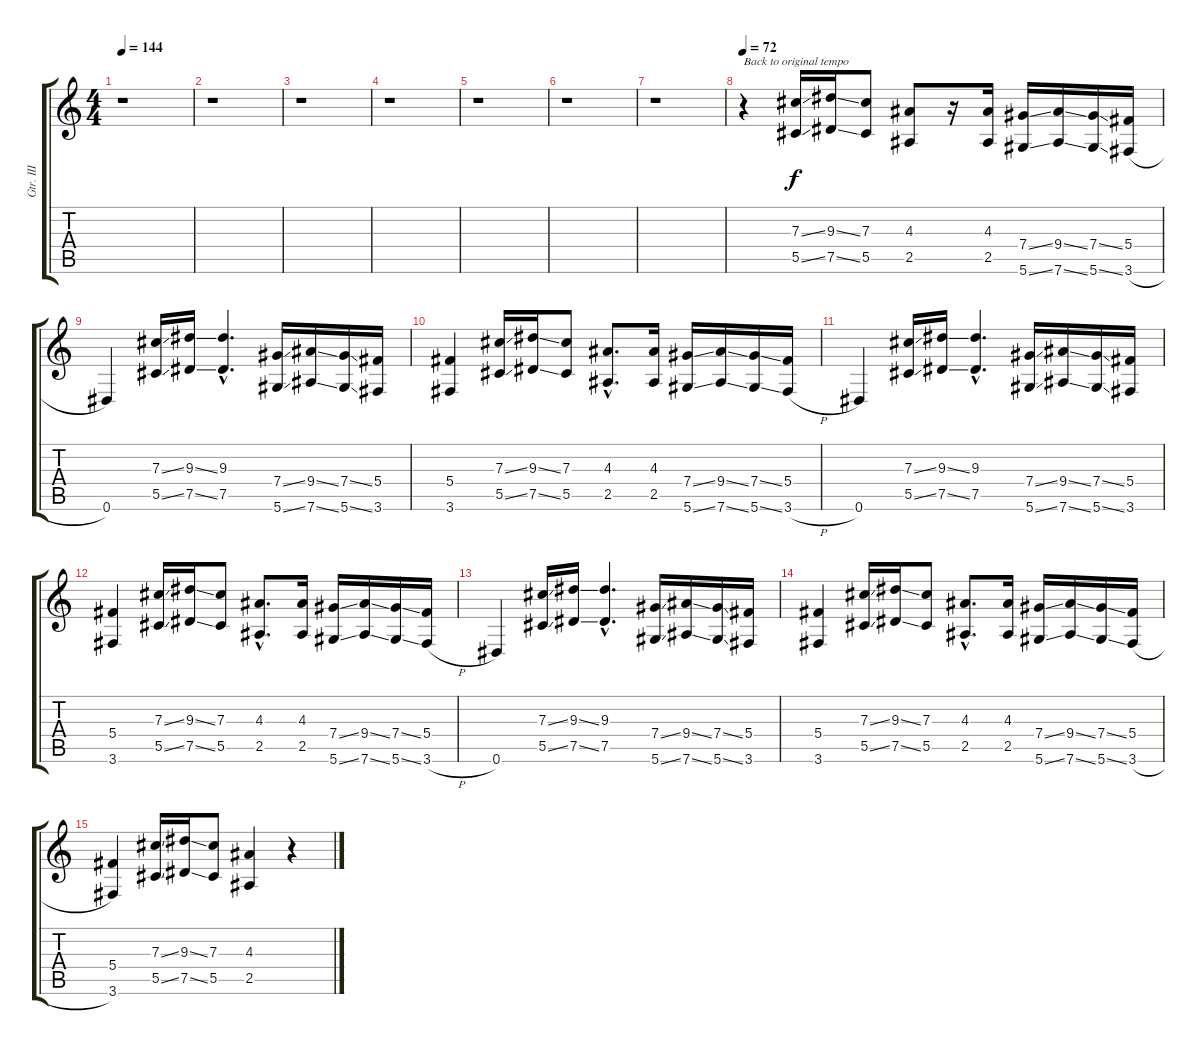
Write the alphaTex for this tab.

\track ("Gtr. III" "Gtr. III") {instrument electricguitarclean}
\staff {score tabs}
\tuning (Eb4 Bb3 Gb3 Db3 Ab2 Eb2) {hide}
\ts (4 4)
\tempo 144
\clef g2
\ks c
r.1{dy f} |
r.1 |
r.1 |
r.1 |
r.1 |
r.1 |
r.1 |
\tempo 72
r.4{txt "Back to original tempo"} (7.3{ss} 5.5{ss}).16 (9.3{ss} 7.5{ss}).16 (7.3 5.5).8 (4.3 2.5).8 r.16 (4.3 2.5).16 (7.4{ss} 5.6{ss}).16 (9.4{ss} 7.6{ss}).16 (7.4{ss} 5.6{ss}).16 (5.4 3.6{h}).16 |
0.6.4 (7.3{ss} 5.5{ss}).16 (9.3{ss} 7.5{ss}).16 (9.3{hac} 7.5{hac}).4{d} (7.4{ss} 5.6{ss}).16 (9.4{ss} 7.6{ss}).16 (7.4{ss} 5.6{ss}).16 (5.4 3.6).16 |
(5.4 3.6).4 (7.3{ss} 5.5{ss}).16 (9.3{ss} 7.5{ss}).16 (7.3 5.5).8 (4.3{hac} 2.5{hac}).8{d} (4.3 2.5).16 (7.4{ss} 5.6{ss}).16 (9.4{ss} 7.6{ss}).16 (7.4{ss} 5.6{ss}).16 (5.4 3.6{h}).16 |
0.6.4 (7.3{ss} 5.5{ss}).16 (9.3{ss} 7.5{ss}).16 (9.3{hac} 7.5{hac}).4{d} (7.4{ss} 5.6{ss}).16 (9.4{ss} 7.6{ss}).16 (7.4{ss} 5.6{ss}).16 (5.4 3.6).16 |
(5.4 3.6).4 (7.3{ss} 5.5{ss}).16 (9.3{ss} 7.5{ss}).16 (7.3 5.5).8 (4.3{hac} 2.5{hac}).8{d} (4.3 2.5).16 (7.4{ss} 5.6{ss}).16 (9.4{ss} 7.6{ss}).16 (7.4{ss} 5.6{ss}).16 (5.4 3.6{h}).16 |
0.6.4 (7.3{ss} 5.5{ss}).16 (9.3{ss} 7.5{ss}).16 (9.3{hac} 7.5{hac}).4{d} (7.4{ss} 5.6{ss}).16 (9.4{ss} 7.6{ss}).16 (7.4{ss} 5.6{ss}).16 (5.4 3.6).16 |
(5.4 3.6).4 (7.3{ss} 5.5{ss}).16 (9.3{ss} 7.5{ss}).16 (7.3 5.5).8 (4.3{hac} 2.5{hac}).8{d} (4.3 2.5).16 (7.4{ss} 5.6{ss}).16 (9.4{ss} 7.6{ss}).16 (7.4{ss} 5.6{ss}).16 (5.4 3.6{h}).16 |
(5.4 3.6).4 (7.3{ss} 5.5{ss}).16 (9.3{ss} 7.5{ss}).16 (7.3 5.5).8 (4.3 2.5).4 r.4
